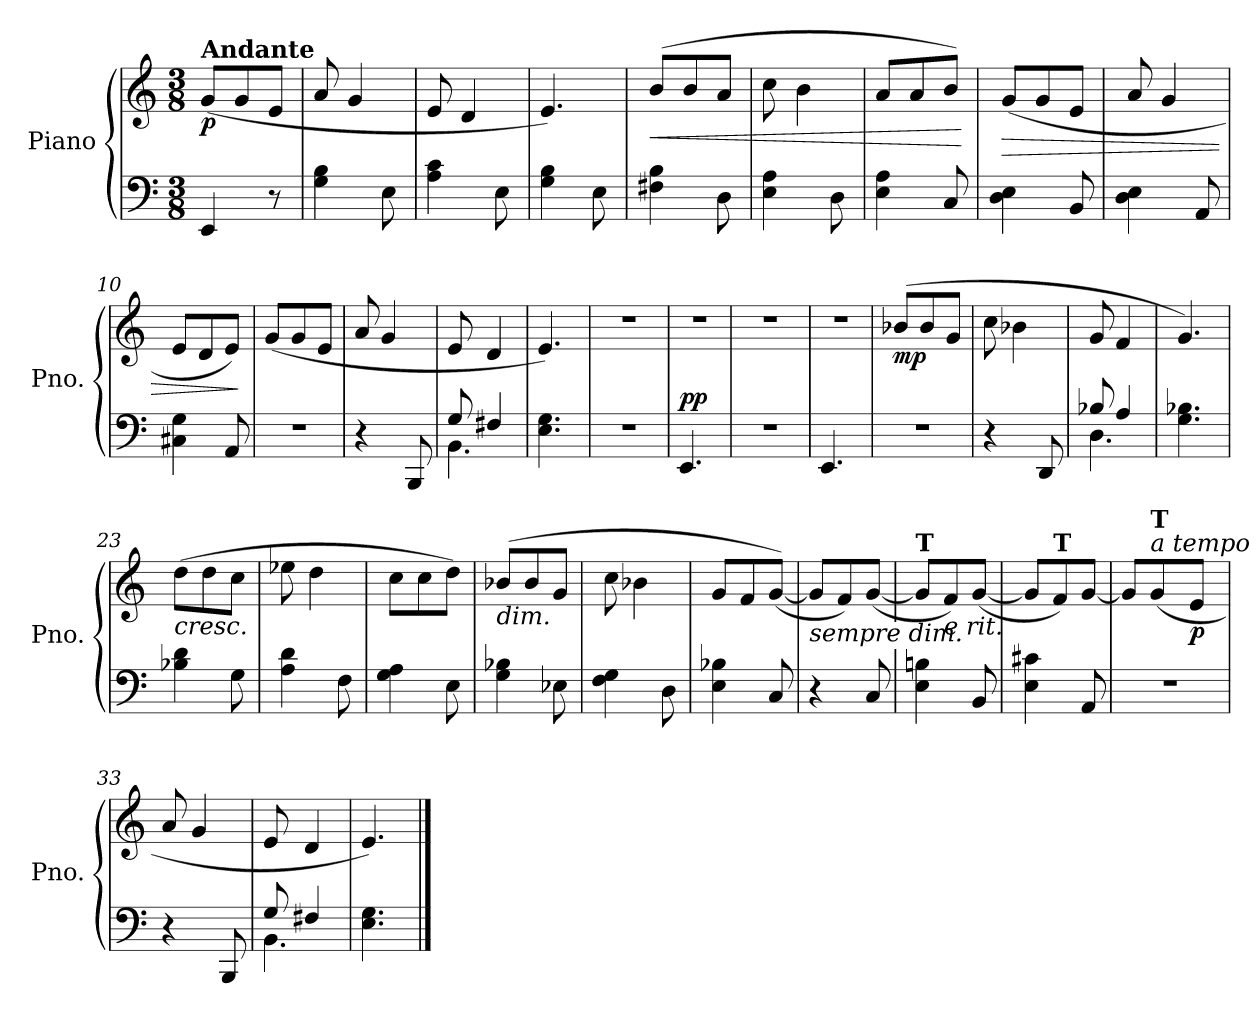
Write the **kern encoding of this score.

**kern	**kern	**dynam
*part1	*part1	*part1
*staff2	*staff1	*staff1/2
*I"Piano	*	*
*I'Pno.	*	*
*clefF4	*clefG2	*
*k[]	*k[]	*
*M3/8	*M3/8	*
=1	=1	=1
!	!LO:TX:a:B:t=Andante	!
!	!	!LO:DY:b
4EE/	(<8g/L	p
.	8g/	.
8r	8e/J	.
=2	=2	=2
4G\ 4B\	8a/	.
.	4g/	.
8E\	.	.
=3	=3	=3
4A\ 4c\	8e/	.
.	4d/	.
8E\	.	.
=4	=4	=4
4G\ 4B\	4.e/)	.
8E\	.	.
=5	=5	=5
!	!	!LO:HP:b
4F#X\ 4B\	(>8b/L	<
.	8b/	.
8D\	8a/J	.
=6	=6	=6
4E\ 4A\	8cc\	.
.	4b\	.
8D\	.	.
=7	=7	=7
4E\ 4A\	8a/L	.
.	8a/	.
8C/	8b/J)	.
.	.	[
=8	=8	=8
!	!	!LO:HP:b
4D\ 4E\	(<8g/L	>
.	8g/	.
8BB/	8e/J	.
!!LO:LB:g=z
=9	=9	=9
4D\ 4E\	8a/	.
.	4g/	.
8AA/	.	.
=10	=10	=10
4C#X\ 4G\	8e/L	.
.	8d/	.
8AA/	8e/J)	.
.	.	]
=11	=11	=11
!	!	!LO:DY:b
!	!	!LO:DY:n=1:b
4.r	(<8g/L	other-dynamics p
.	8g/	.
.	8e/J	.
=12	=12	=12
4r	8a/	.
.	4g/	.
8BBB/	.	.
=13	=13	=13
*^	*	*
8G/	4.BB\	8e/	.
4F#X/	.	4d/	.
*v	*v	*	*
=14	=14	=14
4.E\ 4.G\	4.e/)	.
=15	=15	=15
4.r	4.r	.
=16	=16	=16
!	!	!LO:DY:a=2
4.EE/	4.r	pp
=17	=17	=17
4.r	4.r	.
!!LO:LB:g=z
=18	=18	=18
4.EE/	4.r	.
=19	=19	=19
!	!	!LO:DY:b
4.r	(>8b-X/L	mp
.	8b-/	.
.	8g/J	.
=20	=20	=20
4r	8cc\	.
.	4b-X\	.
8DD/	.	.
=21	=21	=21
*^	*	*
8B-X/	4.D\	8g/	.
4A/	.	4f/	.
*v	*v	*	*
=22	=22	=22
4.G\ 4.B-X\	4.g/)	.
=23	=23	=23
!	!LO:TX:b:i:t=cresc.	!
4B-X\ 4d\	(>8dd\L	.
.	8dd\	.
8G\	8cc\J	.
=24	=24	=24
4A\ 4d\	8ee-X\	.
.	4dd\	.
8F\	.	.
=25	=25	=25
4G\ 4A\	8cc\L	.
.	8cc\	.
8E\	8dd\J)	.
=26	=26	=26
!	!LO:TX:b:i:t=dim.	!
4G\ 4B-X\	(>8b-X/L	.
.	8b-/	.
8E-X\	8g/J	.
!!LO:LB:g=z
=27	=27	=27
4F\ 4G\	8cc\	.
.	4b-X\	.
8D\	.	.
=28	=28	=28
4E\ 4B-X\	8g/L	.
.	8f/	.
8C/	(<[8g/J)	.
=29	=29	=29
!	!LO:TX:b:i:t=sempre dim.	!
4r	8g/L]	.
.	8f/)	.
8C/	(<[8g/J	.
=30	=30	=30
!	!LO:TX:a:B:t=T	!
4E\ 4Bn\	8g/L]	.
!	!LO:TX:b:i:t=e rit.	!
.	8f/)	.
8BB/	(<[8g/J	.
=31	=31	=31
4E\ 4c#X\	8g/L]	.
!	!LO:TX:a:B:t=T	!
.	8f/)	.
8AA/	[8g/J	.
=32	=32	=32
4.r	8g/L]	.
!	!LO:TX:a:i:t=a tempo	!
!	!LO:TX:a:B:t=T	!
.	(<8g/	.
!	!	!LO:DY:b
.	8e/J	p
=33	=33	=33
4r	8a/	.
.	4g/	.
8BBB/	.	.
=34	=34	=34
*^	*	*
8G/	4.BB\	8e/	.
4F#X/	.	4d/	.
*v	*v	*	*
=35	=35	=35
4.E\ 4.G\	4.e/)	.
==	==	==
*-	*-	*-
